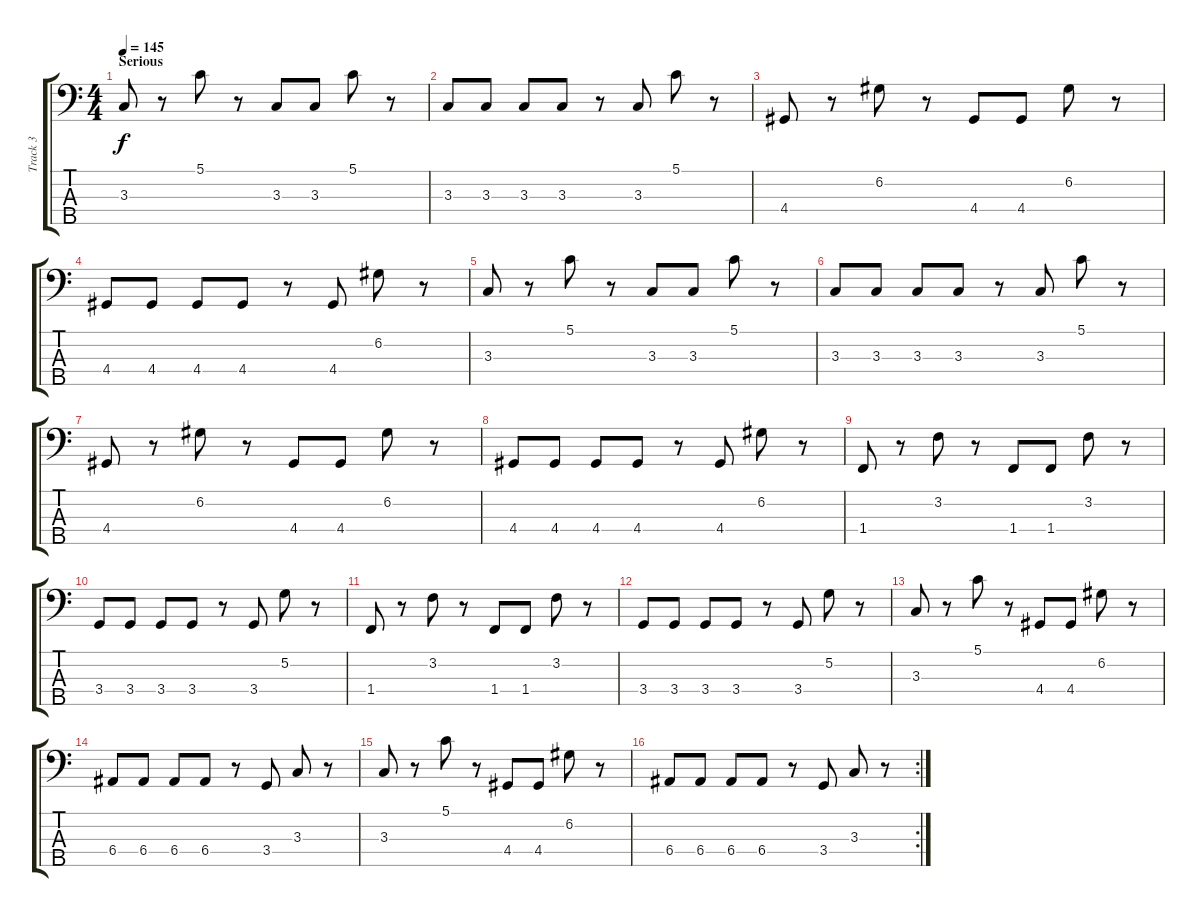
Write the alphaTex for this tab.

\track ("Track 3" "Track 3") {instrument fretlessbass}
\staff {score tabs}
\tuning (G2 D2 A1 E1 B0) {hide}
\ts (4 4)
\section ("" "Serious")
\tempo 145
\clef f4
\ks c
3.3.8{dy f} r.8 5.1.8 r.8 3.3.8 3.3.8 5.1.8 r.8 |
3.3.8 3.3.8 3.3.8 3.3.8 r.8 3.3.8 5.1.8 r.8 |
4.4.8 r.8 6.2.8 r.8 4.4.8 4.4.8 6.2.8 r.8 |
4.4.8 4.4.8 4.4.8 4.4.8 r.8 4.4.8 6.2.8 r.8 |
3.3.8 r.8 5.1.8 r.8 3.3.8 3.3.8 5.1.8 r.8 |
3.3.8 3.3.8 3.3.8 3.3.8 r.8 3.3.8 5.1.8 r.8 |
4.4.8 r.8 6.2.8 r.8 4.4.8 4.4.8 6.2.8 r.8 |
4.4.8 4.4.8 4.4.8 4.4.8 r.8 4.4.8 6.2.8 r.8 |
1.4.8 r.8 3.2.8 r.8 1.4.8 1.4.8 3.2.8 r.8 |
3.4.8 3.4.8 3.4.8 3.4.8 r.8 3.4.8 5.2.8 r.8 |
1.4.8 r.8 3.2.8 r.8 1.4.8 1.4.8 3.2.8 r.8 |
3.4.8 3.4.8 3.4.8 3.4.8 r.8 3.4.8 5.2.8 r.8 |
3.3.8 r.8 5.1.8 r.8 4.4.8 4.4.8 6.2.8 r.8 |
6.4.8 6.4.8 6.4.8 6.4.8 r.8 3.4.8 3.3.8 r.8 |
3.3.8 r.8 5.1.8 r.8 4.4.8 4.4.8 6.2.8 r.8 |
\rc 2
6.4.8 6.4.8 6.4.8 6.4.8 r.8 3.4.8 3.3.8 r.8
